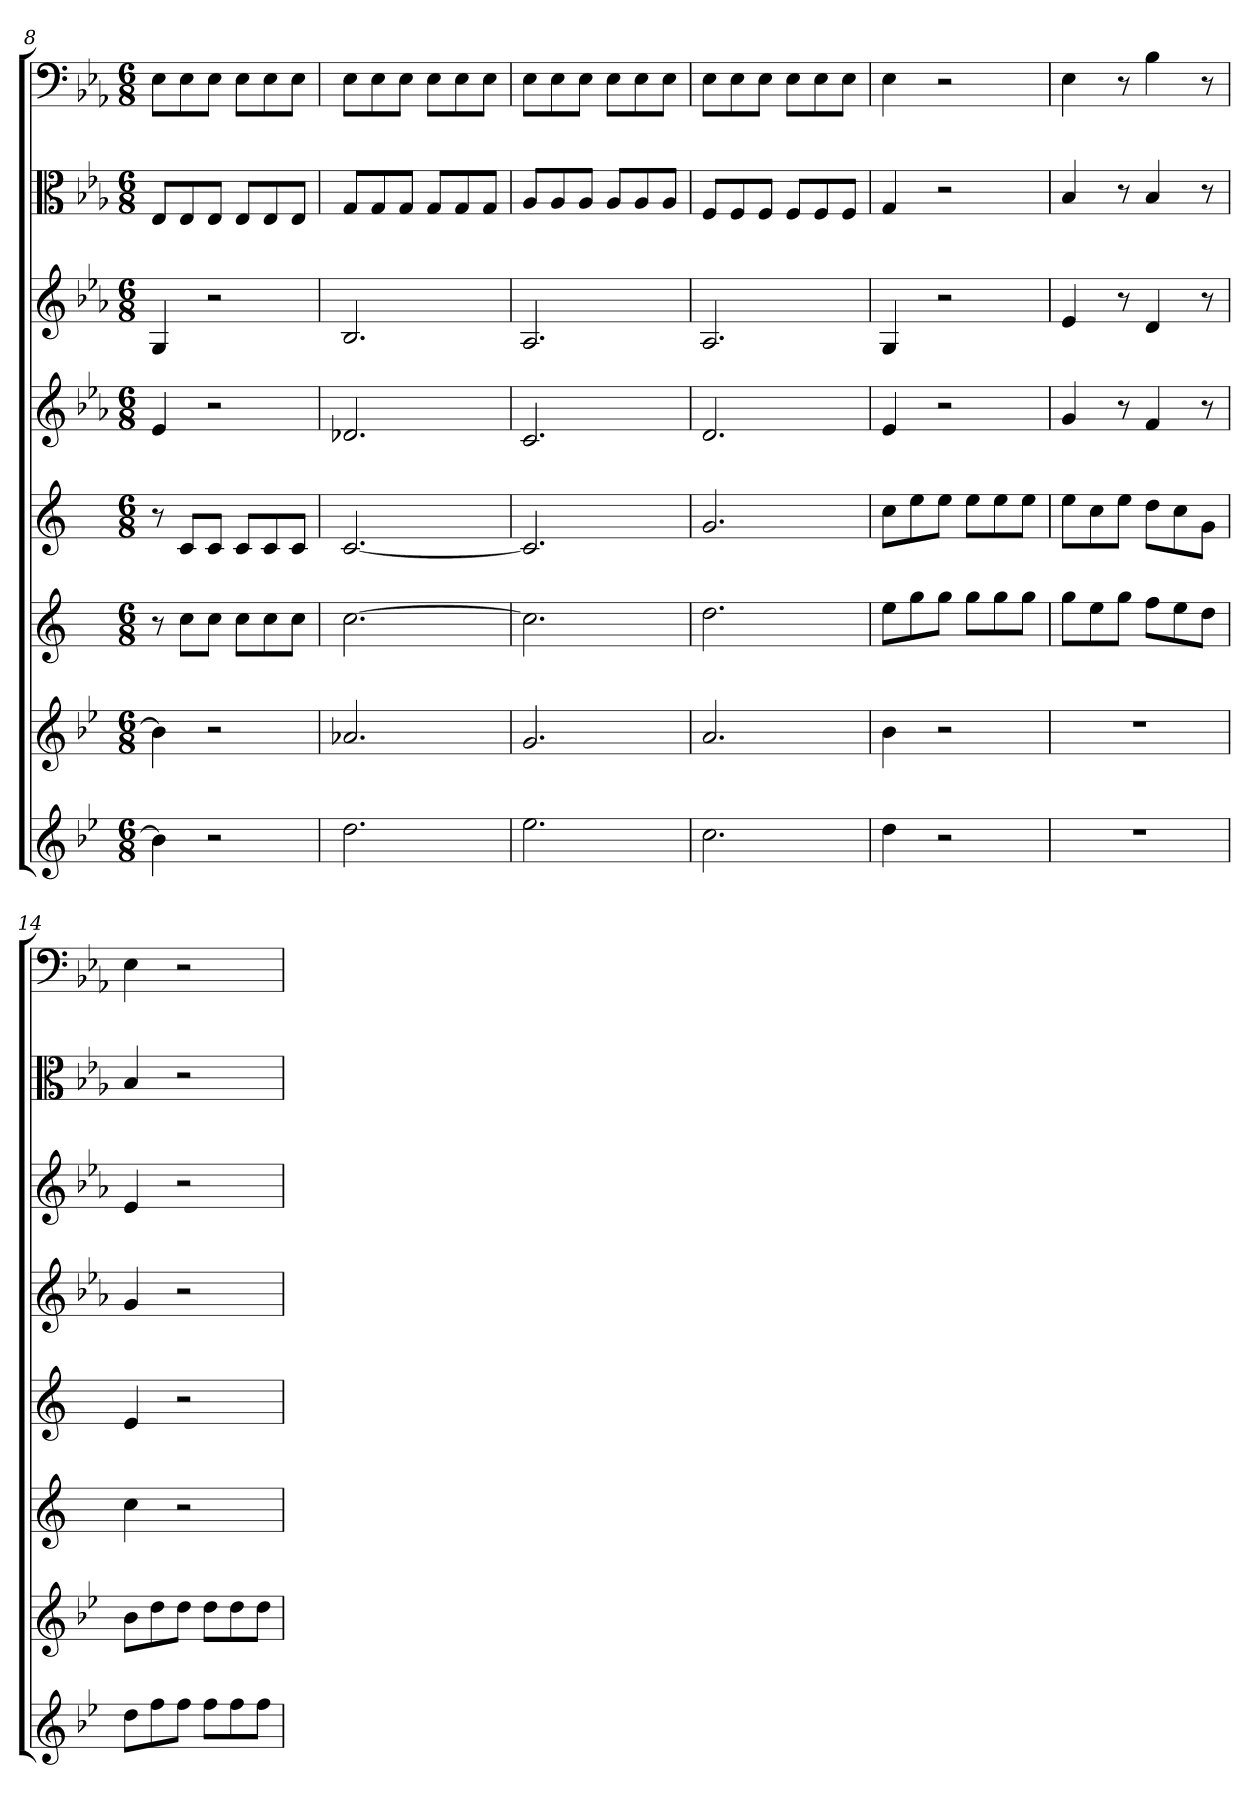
**kern	**kern	**kern	**kern	**kern	**kern	**kern	**kern
*part8	*part7	*part6	*part5	*part4	*part3	*part2	*part1
*staff8	*staff7	*staff6	*staff5	*staff4	*staff3	*staff2	*staff1
*	*	*	*	*	*	*clefC3	*clefF4
*k[b-e-]	*k[b-e-]	*k[]	*k[]	*k[b-e-a-]	*k[b-e-a-]	*k[b-e-a-]	*k[b-e-a-]
*M6/8	*M6/8	*M6/8	*M6/8	*M6/8	*M6/8	*M6/8	*M6/8
=8	=8	=8	=8	=8	=8	=8	=8
4b-]	4b-]	8r	8r	4e-	4G	8E-/L	8E-\L
.	.	8ccL	8cL	.	.	8E-/	8E-\
2r	2r	8ccJ	8cJ	2r	2r	8E-/J	8E-\J
.	.	8ccL	8cL	.	.	8E-/L	8E-\L
.	.	8cc	8c	.	.	8E-/	8E-\
.	.	8ccJ	8cJ	.	.	8E-/J	8E-\J
=9	=9	=9	=9	=9	=9	=9	=9
2.dd	2.a-X	[2.cc	[2.c	2.d-X	2.B-	8G/L	8E-\L
.	.	.	.	.	.	8G/	8E-\
.	.	.	.	.	.	8G/J	8E-\J
.	.	.	.	.	.	8G/L	8E-\L
.	.	.	.	.	.	8G/	8E-\
.	.	.	.	.	.	8G/J	8E-\J
=10	=10	=10	=10	=10	=10	=10	=10
2.ee-	2.g	2.cc]	2.c]	2.c	2.A-	8A-/L	8E-\L
.	.	.	.	.	.	8A-/	8E-\
.	.	.	.	.	.	8A-/J	8E-\J
.	.	.	.	.	.	8A-/L	8E-\L
.	.	.	.	.	.	8A-/	8E-\
.	.	.	.	.	.	8A-/J	8E-\J
=11	=11	=11	=11	=11	=11	=11	=11
2.cc	2.a	2.dd	2.g	2.d	2.A-	8F/L	8E-\L
.	.	.	.	.	.	8F/	8E-\
.	.	.	.	.	.	8F/J	8E-\J
.	.	.	.	.	.	8F/L	8E-\L
.	.	.	.	.	.	8F/	8E-\
.	.	.	.	.	.	8F/J	8E-\J
=12	=12	=12	=12	=12	=12	=12	=12
4dd	4b-	8eeL	8ccL	4e-	4G	4G	4E-
.	.	8gg	8ee	.	.	.	.
2r	2r	8ggJ	8eeJ	2r	2r	2r	2r
.	.	8ggL	8eeL	.	.	.	.
.	.	8gg	8ee	.	.	.	.
.	.	8ggJ	8eeJ	.	.	.	.
=13	=13	=13	=13	=13	=13	=13	=13
2.r	2.r	8ggL	8eeL	4g	4e-	4B-	4E-
.	.	8ee	8cc	.	.	.	.
.	.	8ggJ	8eeJ	8r	8r	8r	8r
.	.	8ffL	8ddL	4f	4d	4B-	4B-
.	.	8ee	8cc	.	.	.	.
.	.	8ddJ	8gJ	8r	8r	8r	8r
=14	=14	=14	=14	=14	=14	=14	=14
8ddL	8b-L	4cc	4e	4g	4e-	4B-	4E-
8ff	8dd	.	.	.	.	.	.
8ffJ	8ddJ	2r	2r	2r	2r	2r	2r
8ffL	8ddL	.	.	.	.	.	.
8ff	8dd	.	.	.	.	.	.
8ffJ	8ddJ	.	.	.	.	.	.
=	=	=	=	=	=	=	=
*-	*-	*-	*-	*-	*-	*-	*-
